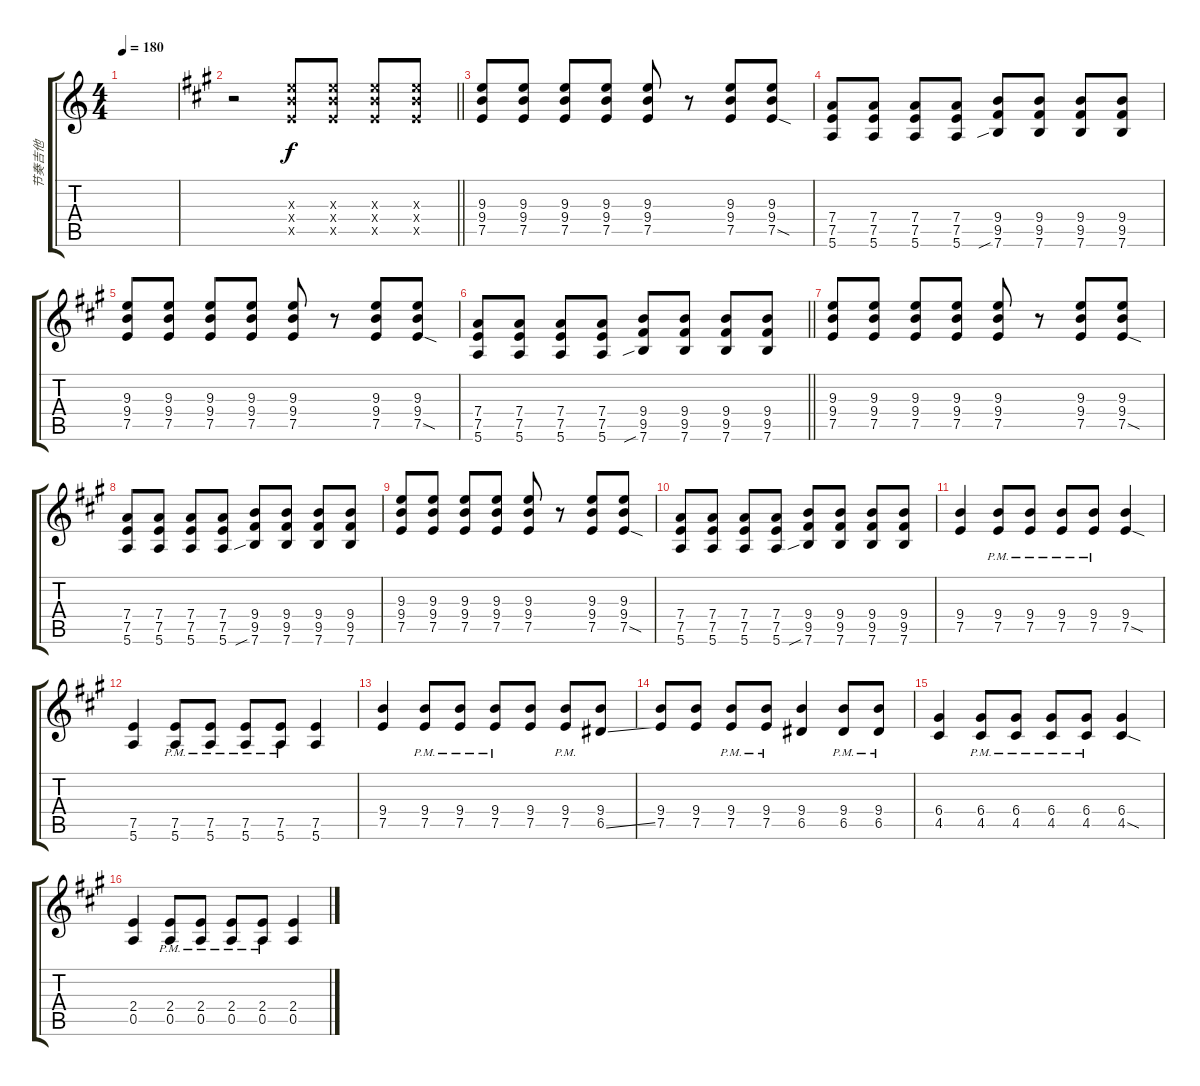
\track ("节奏吉他" "节奏吉他") {instrument distortionguitar}
\staff {score tabs}
\tuning (E4 B3 G3 D3 A2 E2) {hide}
\ts (4 4)
\tempo 180
\clef g2
\ks c
|
\barLineRight lightlight
\ks a
r.2 (9.3{x} 9.4{x} 7.5{x}).8 (9.3{x} 9.4{x} 7.5{x}).8 (9.3{x} 9.4{x} 7.5{x}).8 (9.3{x} 9.4{x} 7.5{x}).8 |
(9.3 9.4 7.5).8 (9.3 9.4 7.5).8 (9.3 9.4 7.5).8 (9.3 9.4 7.5).8 (9.3 9.4 7.5).8 r.8 (9.3 9.4 7.5).8 (9.3 9.4 7.5{sod}).8 |
(7.4 7.5 5.6).8 (7.4 7.5 5.6).8 (7.4 7.5 5.6).8 (7.4 7.5 5.6).8 (9.4 9.5 7.6{sib}).8 (9.4 9.5 7.6).8 (9.4 9.5 7.6).8 (9.4 9.5 7.6).8 |
(9.3 9.4 7.5).8 (9.3 9.4 7.5).8 (9.3 9.4 7.5).8 (9.3 9.4 7.5).8 (9.3 9.4 7.5).8 r.8 (9.3 9.4 7.5).8 (9.3 9.4 7.5{sod}).8 |
\barLineRight lightlight
(7.4 7.5 5.6).8 (7.4 7.5 5.6).8 (7.4 7.5 5.6).8 (7.4 7.5 5.6).8 (9.4 9.5 7.6{sib}).8 (9.4 9.5 7.6).8 (9.4 9.5 7.6).8 (9.4 9.5 7.6).8 |
(9.3 9.4 7.5).8 (9.3 9.4 7.5).8 (9.3 9.4 7.5).8 (9.3 9.4 7.5).8 (9.3 9.4 7.5).8 r.8 (9.3 9.4 7.5).8 (9.3 9.4 7.5{sod}).8 |
(7.4 7.5 5.6).8 (7.4 7.5 5.6).8 (7.4 7.5 5.6).8 (7.4 7.5 5.6).8 (9.4 9.5 7.6{sib}).8 (9.4 9.5 7.6).8 (9.4 9.5 7.6).8 (9.4 9.5 7.6).8 |
(9.3 9.4 7.5).8 (9.3 9.4 7.5).8 (9.3 9.4 7.5).8 (9.3 9.4 7.5).8 (9.3 9.4 7.5).8 r.8 (9.3 9.4 7.5).8 (9.3 9.4 7.5{sod}).8 |
(7.4 7.5 5.6).8 (7.4 7.5 5.6).8 (7.4 7.5 5.6).8 (7.4 7.5 5.6).8 (9.4 9.5 7.6{sib}).8 (9.4 9.5 7.6).8 (9.4 9.5 7.6).8 (9.4 9.5 7.6).8 |
(9.4 7.5).4 (9.4{pm} 7.5{pm}).8 (9.4{pm} 7.5{pm}).8 (9.4{pm} 7.5{pm}).8 (9.4{pm} 7.5{pm}).8 (9.4 7.5{sod}).4 |
(7.5 5.6).4 (7.5{pm} 5.6{pm}).8 (7.5{pm} 5.6{pm}).8 (7.5{pm} 5.6{pm}).8 (7.5{pm} 5.6{pm}).8 (7.5 5.6).4 |
(9.4 7.5).4 (9.4{pm} 7.5{pm}).8 (9.4{pm} 7.5{pm}).8 (9.4{pm} 7.5{pm}).8 (9.4 7.5).8 (9.4{pm} 7.5{pm}).8 (9.4 6.5{ss}).8 |
(9.4 7.5).8 (9.4 7.5).8 (9.4{pm} 7.5{pm}).8 (9.4{pm} 7.5{pm}).8 (9.4 6.5).4 (9.4{pm} 6.5{pm}).8 (9.4{pm} 6.5{pm}).8 |
(6.4 4.5).4 (6.4{pm} 4.5{pm}).8 (6.4{pm} 4.5{pm}).8 (6.4{pm} 4.5{pm}).8 (6.4{pm} 4.5{pm}).8 (6.4 4.5{sod}).4 |
(2.4 0.5).4 (2.4{pm} 0.5{pm}).8 (2.4{pm} 0.5{pm}).8 (2.4{pm} 0.5{pm}).8 (2.4{pm} 0.5{pm}).8 (2.4 0.5).4
